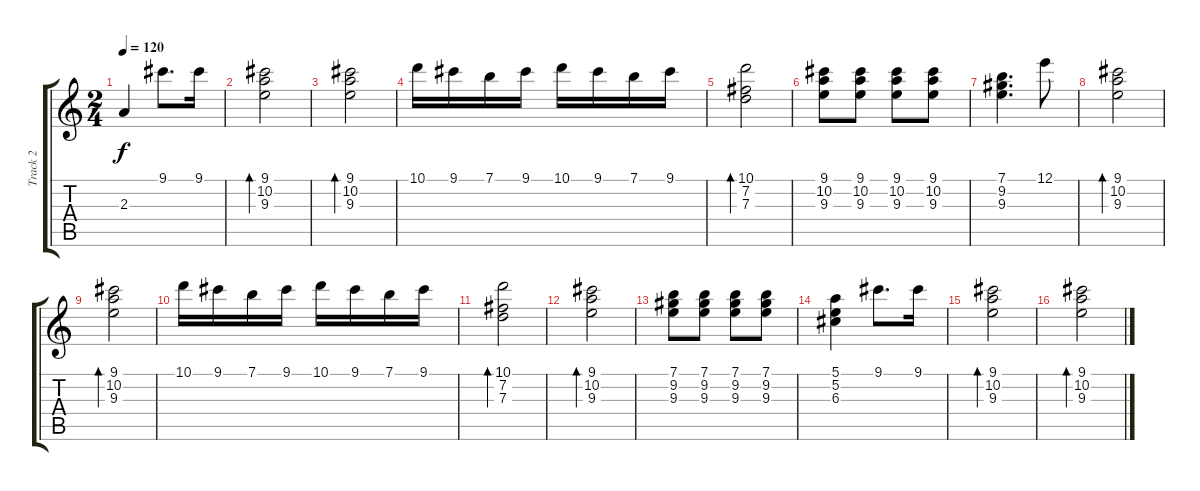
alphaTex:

\track ("Track 2" "Track 2") {instrument acousticguitarnylon}
\staff {score tabs}
\tuning (E4 B3 G3 D3 A2 E2) {hide}
\ts (2 4)
\tempo 120
\clef g2
\ks c
2.3.4{dy f} 9.1.8{d} 9.1.16 |
(9.1 10.2 9.3).2{bd 120} |
(9.1 10.2 9.3).2{bd 120} |
10.1.16 9.1.16 7.1.16 9.1.16 10.1.16 9.1.16 7.1.16 9.1.16 |
(10.1 7.2 7.3).2{bd 120} |
(9.1 10.2 9.3).8 (9.1 10.2 9.3).8 (9.1 10.2 9.3).8 (9.1 10.2 9.3).8 |
(7.1 9.2 9.3).4{d} 12.1.8 |
(9.1 10.2 9.3).2{bd 120} |
(9.1 10.2 9.3).2{bd 120} |
10.1.16 9.1.16 7.1.16 9.1.16 10.1.16 9.1.16 7.1.16 9.1.16 |
(10.1 7.2 7.3).2{bd 120} |
(9.1 10.2 9.3).2{bd 120} |
(7.1 9.2 9.3).8 (7.1 9.2 9.3).8 (7.1 9.2 9.3).8 (7.1 9.2 9.3).8 |
(5.1 5.2 6.3).4 9.1.8{d} 9.1.16 |
(9.1 10.2 9.3).2{bd 120} |
(9.1 10.2 9.3).2{bd 120}
